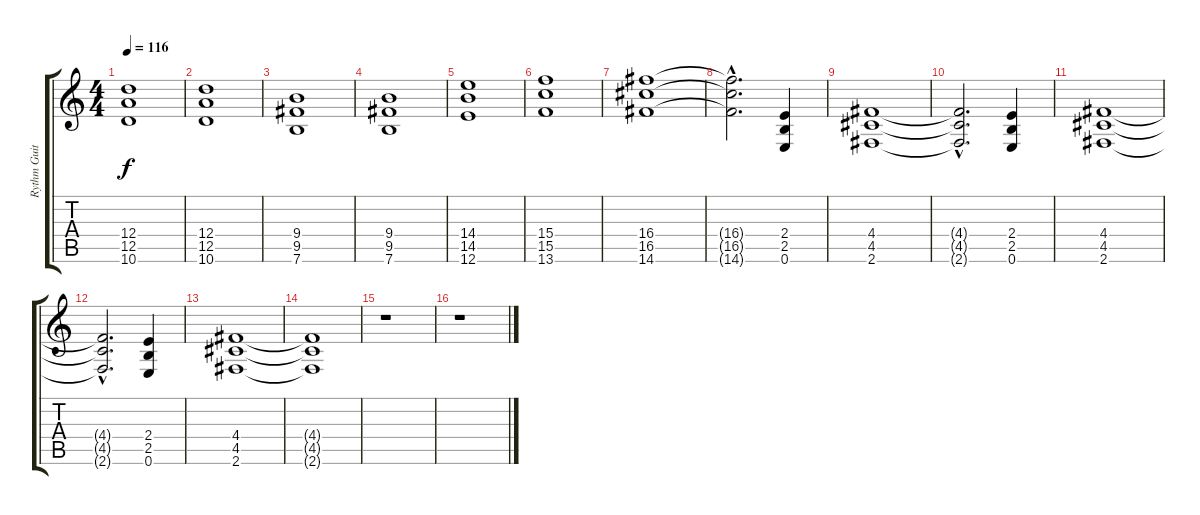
\track ("Rythm Guitar" "Rythm Guit") {instrument distortionguitar}
\staff {score tabs}
\tuning (E4 B3 G3 D3 A2 E2) {hide}
\ts (4 4)
\tempo 116
\clef g2
\ks c
(12.4 12.5 10.6).1{dy f} |
(12.4 12.5 10.6).1 |
(9.4 9.5 7.6).1 |
(9.4 9.5 7.6).1 |
(14.4 14.5 12.6).1 |
(15.4 15.5 13.6).1 |
(16.4 16.5 14.6).1 |
(16.4{hac t} 16.5{hac t} 14.6{hac t}).2{d} (2.4 2.5 0.6).4 |
(4.4 4.5 2.6).1 |
(4.4{hac t} 4.5{hac t} 2.6{hac t}).2{d} (2.4 2.5 0.6).4 |
(4.4 4.5 2.6).1 |
(4.4{hac t} 4.5{hac t} 2.6{hac t}).2{d} (2.4 2.5 0.6).4 |
(4.4 4.5 2.6).1 |
(4.4{t} 4.5{t} 2.6{t}).1 |
r.1 |
r.1
